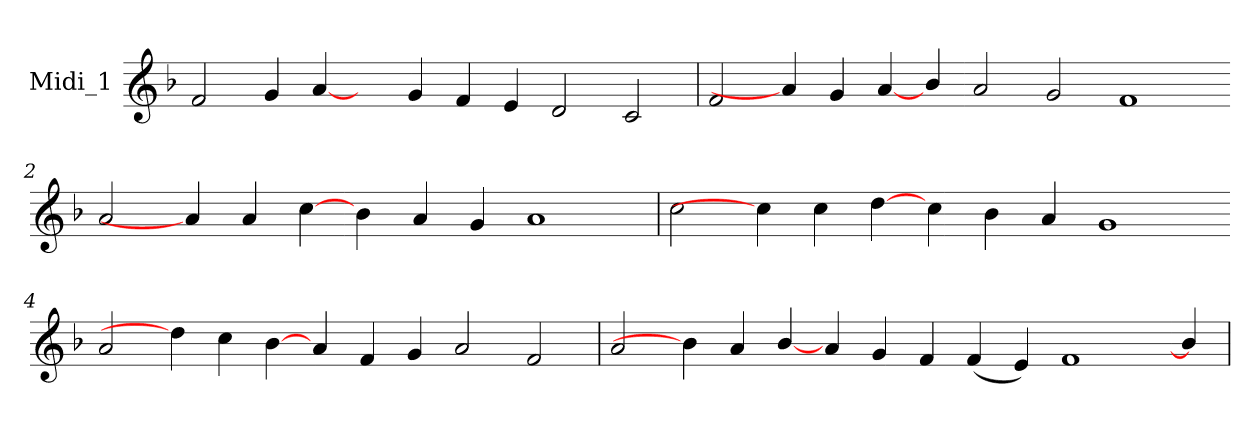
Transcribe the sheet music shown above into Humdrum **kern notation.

**kern
*part1
*staff1
*I"Midi_1
*clefG2
*k[b-]
*F:
=
2f
4g
[4a
4ryy
4g
4f
4e
2d
2c
=1
2f
4a]
4g
[4a
4b-/
2a
2g
1f
!!LO:LB:g=z
=2-
2a
4a]
4a
[4cc
4b-
4a
4g
1a
=3
2cc
4cc]
4cc
[4dd
4cc
4b-
4a
1g
!!LO:LB:g=z
=4-
2a
4dd]
4cc
[4b-
4a
4f
4g
2a
2f
=5
2a
4b-]
4a
[4b-/
4a
4g
4f
(<4f
4e)
1f
=6-
4b-/]
=
*-
